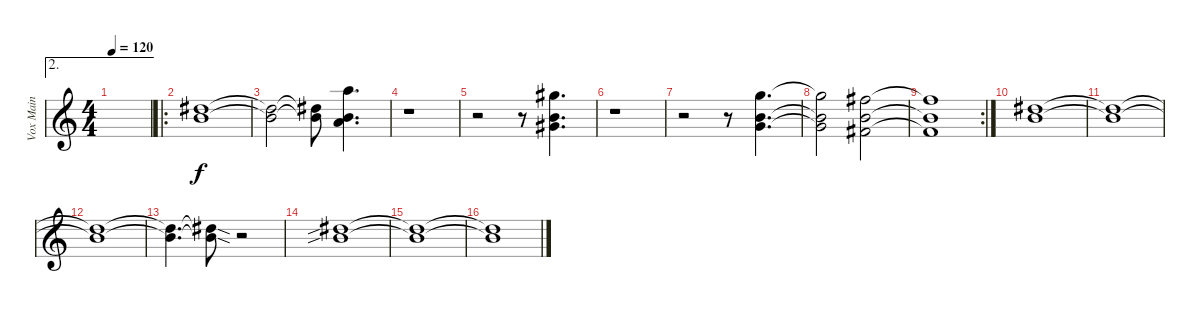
\track ("Vox Main" "Vox Main") {instrument electricbasspick}
\staff {score}
\tuning (Db4 Ab3 E3 B2 Gb2 B1) {hide}
\ae 2
\ts (4 4)
\tempo 120
\clef g2
\ks c
|
\ro
(2.1{t} 3.2{t}).1 |
(2.1{t} 3.2{t}).2 (2.1{t} 3.2{t}).8 (8.1 3.2 5.3).4{d} |
r.1 |
r.2 r.8 (7.1 3.2 4.3).4{d} |
r.1 |
r.2 r.8 (6.1 3.2 3.3).4{d} |
(6.1{t} 3.2{t} 3.3{t}).2 (5.1 3.2 2.3).2 |
\rc 2
(5.1{t} 3.2{t} 2.3{t}).1 |
(2.1 3.2).1 |
(2.1{t} 3.2{t}).1 |
(2.1{t} 3.2{t}).1 |
(2.1{t} 3.2{t}).4{d} (2.1{sod t} 3.2{sod t}).8 r.2 |
(2.1{sib} 3.2{sib}).1 |
(2.1{t} 3.2{t}).1 |
(2.1{t} 3.2{t}).1
